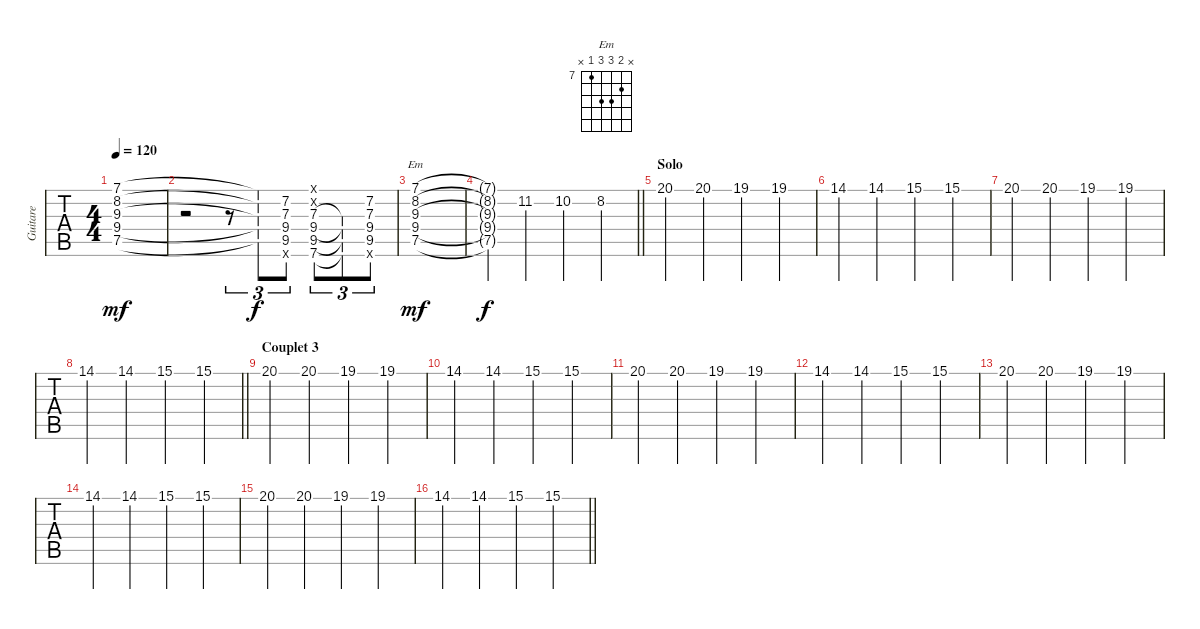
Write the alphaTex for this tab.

\track ("Guitare " "Guitare ") {instrument distortionguitar}
\staff {tabs}
\tuning (E4 B3 G3 D3 A2 E2) {hide}
\chord ("Em" x 8 9 9 7 x) {firstfret 7}
\ts (4 4)
\tempo 120
\clef g2
\ks c
(7.1 8.2 9.3 9.4 7.5).1{dy mf} |
r.2 r.8{tu (3 2)} (7.1{t} 8.2{t} 9.3{t} 9.4{t} 7.5{t}).8{tu (3 2) dy f} (7.2 7.3 9.4 9.5 0.6{x}).8{tu (3 2)} (0.1{x} 9.2{x} 7.3 9.4 9.5 7.6).8{tu (3 2)} (7.3{t} 9.4{t} 9.5{t} 7.6{t}).8{tu (3 2)} (7.2 7.3 9.4 9.5 0.6{x}).8{tu (3 2)} |
(7.1 8.2 9.3 9.4 7.5).1{ch "Em" dy mf} |
\barLineRight lightlight
(7.1{t} 8.2{t} 9.3{t} 9.4{t} 7.5{t}).4{dy f} 11.2.4 10.2.4 8.2.4 |
\section ("" "Solo")
20.1.4 20.1.4 19.1.4 19.1.4 |
14.1.4 14.1.4 15.1.4 15.1.4 |
20.1.4 20.1.4 19.1.4 19.1.4 |
\barLineRight lightlight
14.1.4 14.1.4 15.1.4 15.1.4 |
\section ("" "Couplet 3")
20.1.4 20.1.4 19.1.4 19.1.4 |
14.1.4 14.1.4 15.1.4 15.1.4 |
20.1.4 20.1.4 19.1.4 19.1.4 |
14.1.4 14.1.4 15.1.4 15.1.4 |
20.1.4 20.1.4 19.1.4 19.1.4 |
14.1.4 14.1.4 15.1.4 15.1.4 |
20.1.4 20.1.4 19.1.4 19.1.4 |
\barLineRight lightlight
14.1.4 14.1.4 15.1.4 15.1.4
